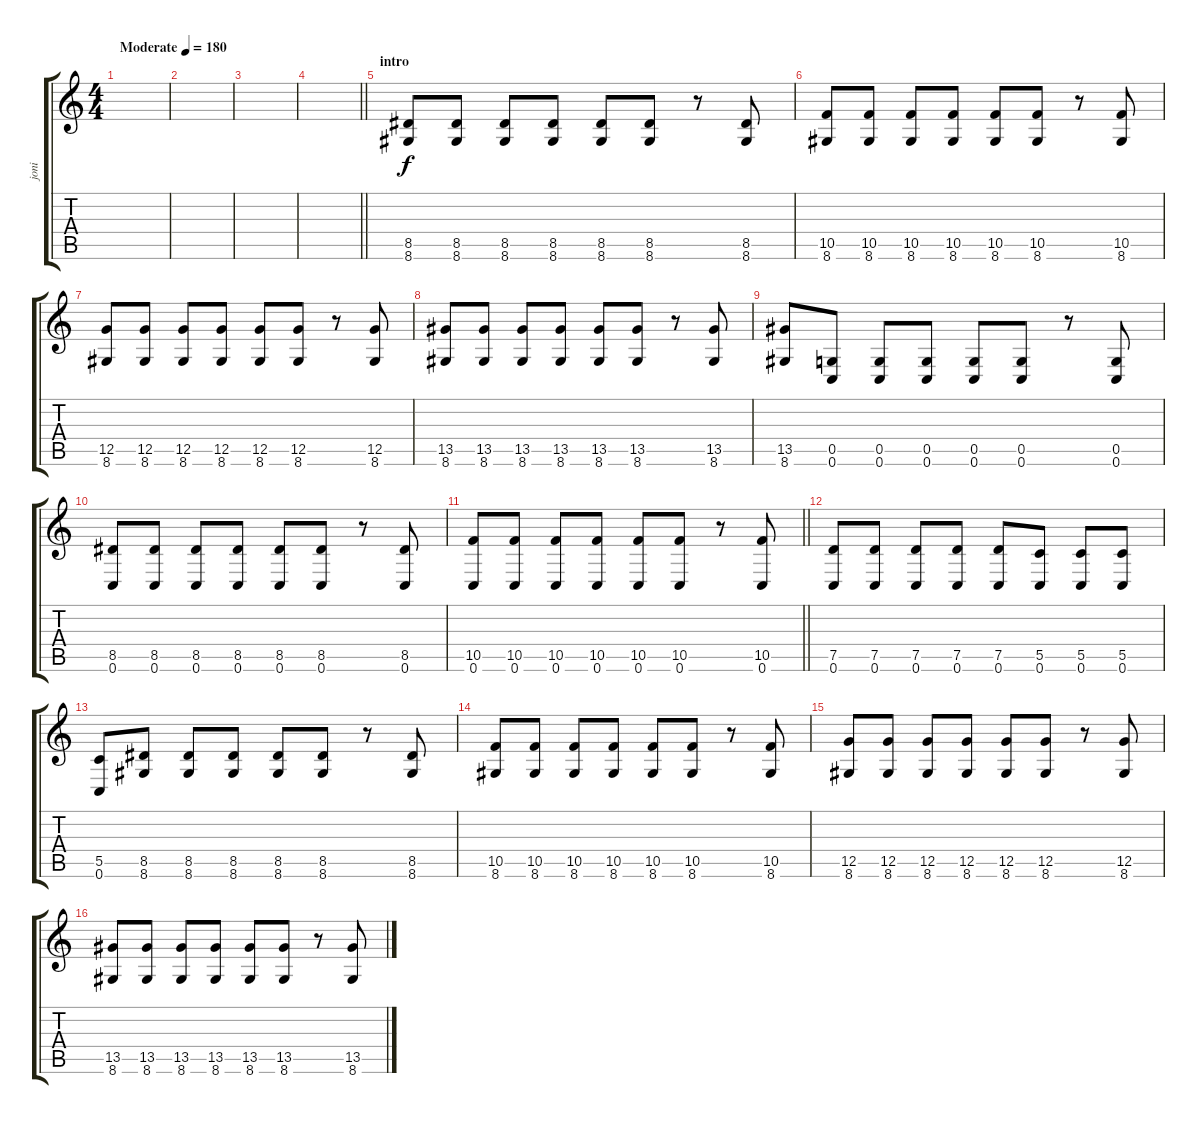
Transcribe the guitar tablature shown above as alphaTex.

\track ("joni" "joni") {instrument distortionguitar}
\staff {score tabs}
\tuning (D4 A3 F3 C3 G2 C2) {hide}
\ts (4 4)
\tempo (180 "Moderate")
\clef g2
\ks c
|
|
|
\barLineRight lightlight
|
\section ("" "intro")
(8.5 8.6).8 (8.5 8.6).8 (8.5 8.6).8 (8.5 8.6).8 (8.5 8.6).8 (8.5 8.6).8 r.8 (8.5 8.6).8 |
(10.5 8.6).8 (10.5 8.6).8 (10.5 8.6).8 (10.5 8.6).8 (10.5 8.6).8 (10.5 8.6).8 r.8 (10.5 8.6).8 |
(12.5 8.6).8 (12.5 8.6).8 (12.5 8.6).8 (12.5 8.6).8 (12.5 8.6).8 (12.5 8.6).8 r.8 (12.5 8.6).8 |
(13.5 8.6).8 (13.5 8.6).8 (13.5 8.6).8 (13.5 8.6).8 (13.5 8.6).8 (13.5 8.6).8 r.8 (13.5 8.6).8 |
(13.5 8.6).8 (0.5 0.6).8 (0.5 0.6).8 (0.5 0.6).8 (0.5 0.6).8 (0.5 0.6).8 r.8 (0.5 0.6).8 |
(8.5 0.6).8 (8.5 0.6).8 (8.5 0.6).8 (8.5 0.6).8 (8.5 0.6).8 (8.5 0.6).8 r.8 (8.5 0.6).8 |
\barLineRight lightlight
(10.5 0.6).8 (10.5 0.6).8 (10.5 0.6).8 (10.5 0.6).8 (10.5 0.6).8 (10.5 0.6).8 r.8 (10.5 0.6).8 |
(7.5 0.6).8 (7.5 0.6).8 (7.5 0.6).8 (7.5 0.6).8 (7.5 0.6).8 (5.5 0.6).8 (5.5 0.6).8 (5.5 0.6).8 |
(5.5 0.6).8 (8.5 8.6).8 (8.5 8.6).8 (8.5 8.6).8 (8.5 8.6).8 (8.5 8.6).8 r.8 (8.5 8.6).8 |
(10.5 8.6).8 (10.5 8.6).8 (10.5 8.6).8 (10.5 8.6).8 (10.5 8.6).8 (10.5 8.6).8 r.8 (10.5 8.6).8 |
(12.5 8.6).8 (12.5 8.6).8 (12.5 8.6).8 (12.5 8.6).8 (12.5 8.6).8 (12.5 8.6).8 r.8 (12.5 8.6).8 |
(13.5 8.6).8 (13.5 8.6).8 (13.5 8.6).8 (13.5 8.6).8 (13.5 8.6).8 (13.5 8.6).8 r.8 (13.5 8.6).8
